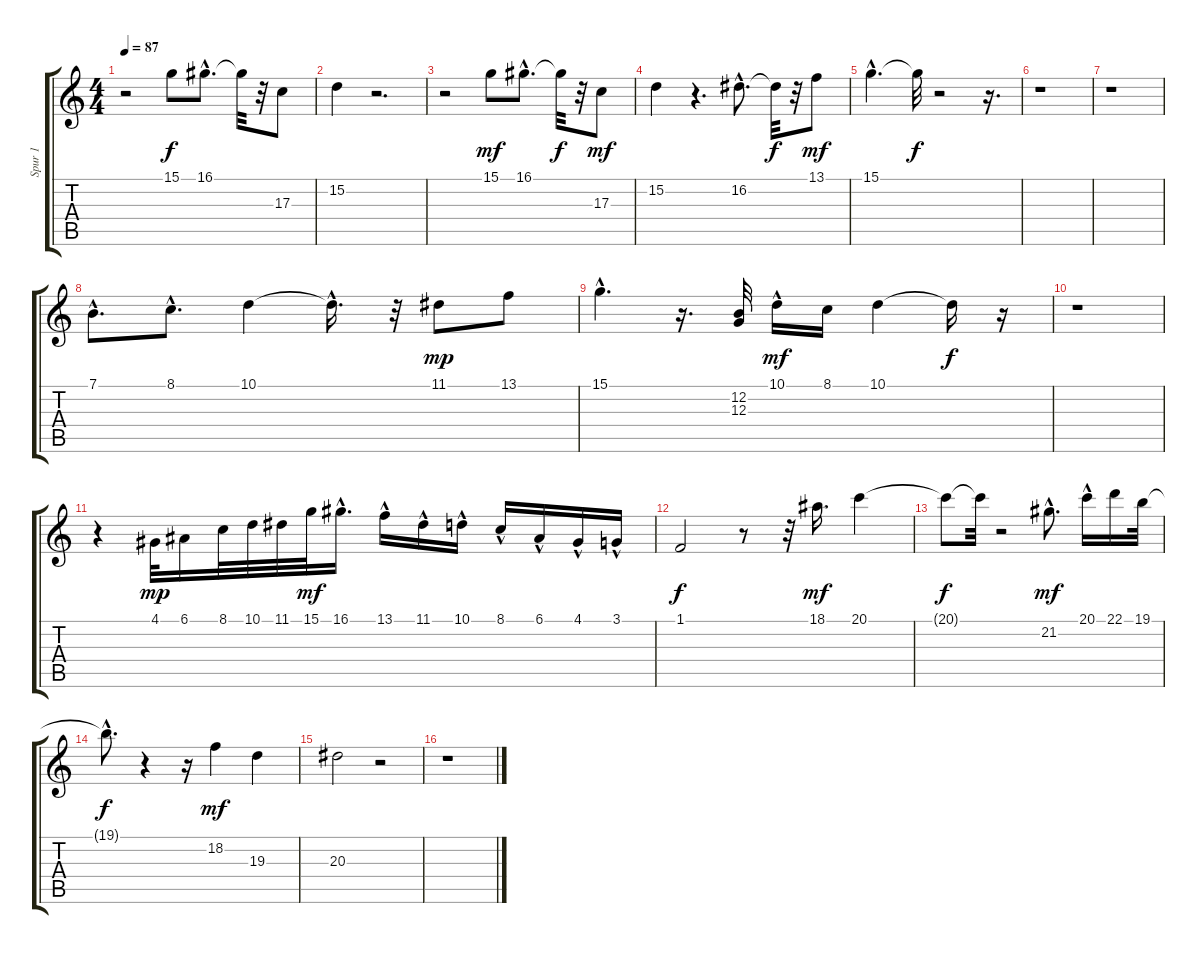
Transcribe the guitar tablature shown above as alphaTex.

\track ("Spur 1" "Spur 1") {instrument electricgrandpiano}
\staff {score tabs}
\tuning (E4 B3 G3 D3 A2 E2) {hide}
\ts (4 4)
\tempo 87
\clef g2
\ks c
r.2{dy f} 15.1.8 16.1{hac}.8{d} 16.1{t}.32 r.32 17.3.8 |
15.2.4 r.2{d} |
r.2 15.1.8{dy mf} 16.1{hac}.8{d} 16.1{t}.32{dy f} r.32 17.3.8{dy mf} |
15.2.4 r.4{d} 16.2{hac}.8{d} 16.2{t}.32{dy f} r.32 13.1.8{dy mf} |
15.1{hac}.4{d} 15.1{t}.32{dy f} r.2 r.16{d} |
r.1 |
r.1 |
7.1{hac}.8{d} 8.1{hac}.8{d} 10.1.4 10.1{hac t}.16{d} r.32 11.1.8{dy mp} 13.1.8 |
15.1{hac}.4{d} r.16{d} (12.2 12.3).32 10.1{hac}.16{dy mf} 8.1.16 10.1.4 10.1{t}.16{dy f} r.16 |
r.1 |
r.4 4.1.32{dy mp} 6.1.16 8.1.32 10.1.32 11.1.32 15.1.32{dy mf} 16.1{hac}.16{d} 13.1{hac}.16 11.1{hac}.16 10.1{hac}.16 8.1{hac}.16 6.1{hac}.16 4.1{hac}.16 3.1{hac}.16 |
1.1.2{dy f} r.8 r.32 18.1.16{d dy mf} 20.1.4 |
20.1{t}.8{dy f} 20.1{t}.32 r.2 21.2{hac}.8{d dy mf} 20.1{hac}.16 22.1.16 19.1.32 |
19.1{hac t}.8{d dy f} r.4 r.16 18.2.4{dy mf} 19.3.4 |
20.3.2 r.2 |
r.1
